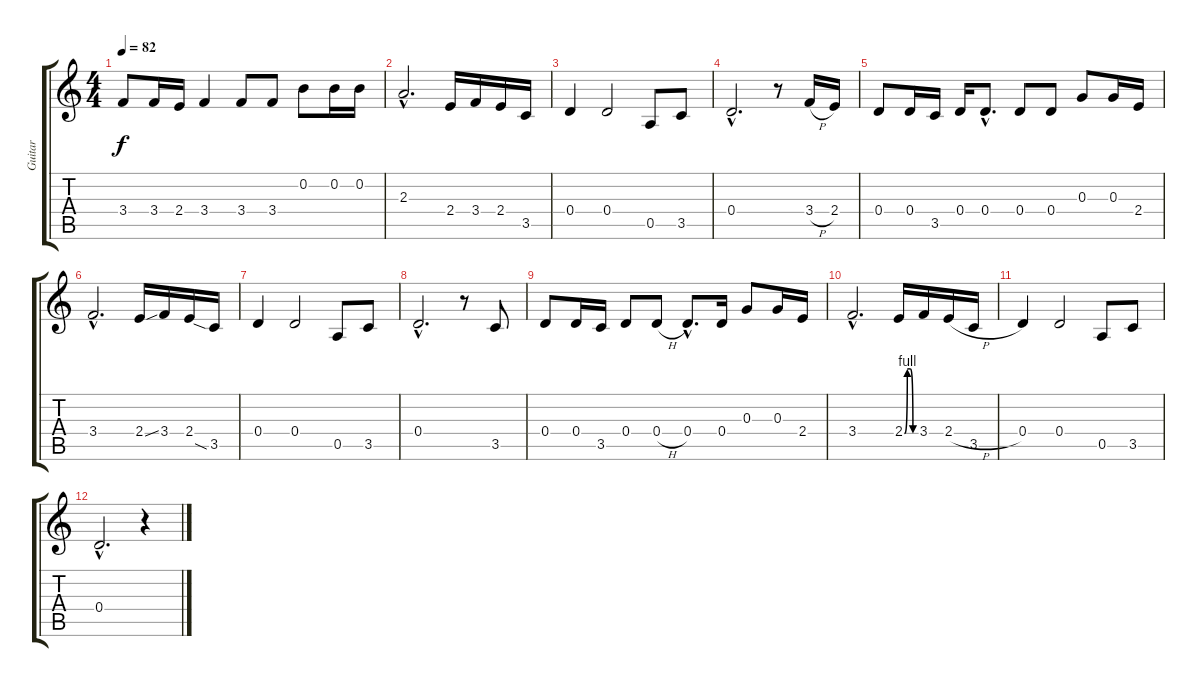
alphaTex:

\track ("Guitar" "Guitar") {instrument acousticguitarnylon}
\staff {score tabs}
\tuning (E4 B3 G3 D3 A2 E2) {hide}
\ts (4 4)
\tempo 82
\clef g2
\ks c
3.4.8{dy f} 3.4.16 2.4.16 3.4.4 3.4.8 3.4.8 0.2.8 0.2.16 0.2.16 |
2.3{hac}.2{d} 2.4.16 3.4.16 2.4.16 3.5.16 |
0.4.4 0.4.2 0.5.8 3.5.8 |
0.4{hac}.2{d} r.8 3.4{h}.16 2.4.16 |
0.4.8 0.4.16 3.5.16 0.4.16 0.4{hac}.8{d} 0.4.8 0.4.8 0.3.8 0.3.16 2.4.16 |
3.4{hac}.2{d} 2.4{ss}.16 3.4.16 2.4.16 3.5{sia}.16 |
0.4.4 0.4.2 0.5.8 3.5.8 |
0.4{hac}.2{d} r.8 3.5.8 |
0.4.8 0.4.16 3.5.16 0.4.8 0.4{h}.8 0.4{hac}.8{d} 0.4.16 0.3.8 0.3.16 2.4.16 |
3.4{hac}.2{d} 2.4{be (custom 0 0 15 4 30 4 45 0 60 0)}.16 3.4.16 2.4{h}.16 3.5.16 |
0.4.4 0.4.2 0.5.8 3.5.8 |
0.4{hac}.2{d} r.4
